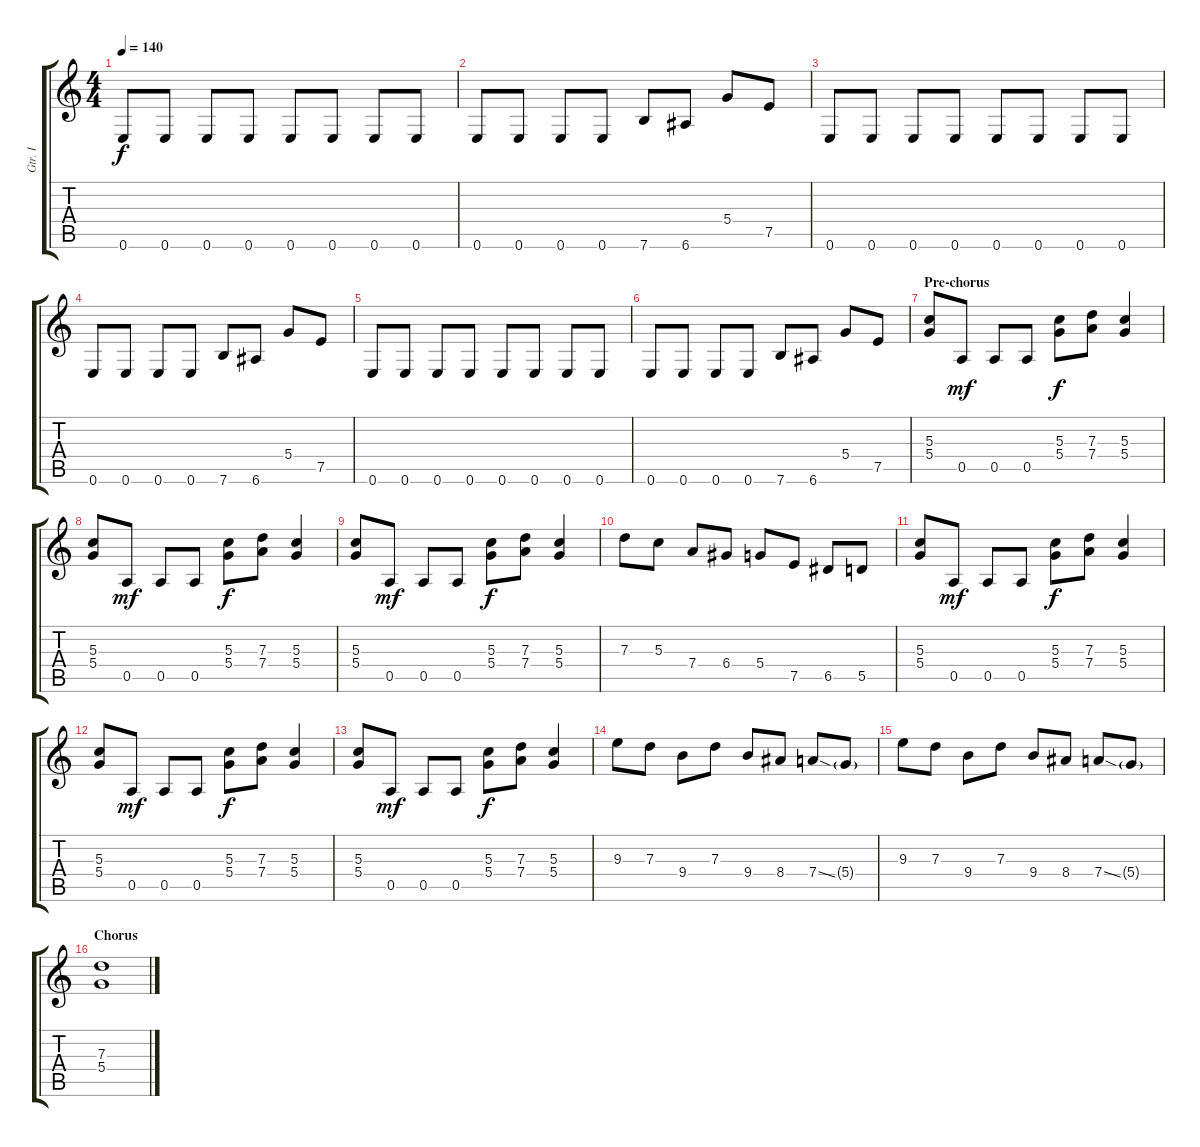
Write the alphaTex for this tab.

\track ("Gtr. I" "Gtr. I") {instrument overdrivenguitar}
\staff {score tabs}
\tuning (E4 B3 G3 D3 A2 E2) {hide}
\ts (4 4)
\tempo 140
\clef g2
\ks c
0.6.8{dy f} 0.6.8 0.6.8 0.6.8 0.6.8 0.6.8 0.6.8 0.6.8 |
0.6.8 0.6.8 0.6.8 0.6.8 7.6.8 6.6.8 5.4.8 7.5.8 |
0.6.8 0.6.8 0.6.8 0.6.8 0.6.8 0.6.8 0.6.8 0.6.8 |
0.6.8 0.6.8 0.6.8 0.6.8 7.6.8 6.6.8 5.4.8 7.5.8 |
0.6.8 0.6.8 0.6.8 0.6.8 0.6.8 0.6.8 0.6.8 0.6.8 |
0.6.8 0.6.8 0.6.8 0.6.8 7.6.8 6.6.8 5.4.8 7.5.8 |
\section ("" "Pre-chorus")
(5.3 5.4).8 0.5.8{dy mf} 0.5.8 0.5.8 (5.3 5.4).8{dy f} (7.3 7.4).8 (5.3 5.4).4 |
(5.3 5.4).8 0.5.8{dy mf} 0.5.8 0.5.8 (5.3 5.4).8{dy f} (7.3 7.4).8 (5.3 5.4).4 |
(5.3 5.4).8 0.5.8{dy mf} 0.5.8 0.5.8 (5.3 5.4).8{dy f} (7.3 7.4).8 (5.3 5.4).4 |
7.3.8 5.3.8 7.4.8 6.4.8 5.4.8 7.5.8 6.5.8 5.5.8 |
(5.3 5.4).8 0.5.8{dy mf} 0.5.8 0.5.8 (5.3 5.4).8{dy f} (7.3 7.4).8 (5.3 5.4).4 |
(5.3 5.4).8 0.5.8{dy mf} 0.5.8 0.5.8 (5.3 5.4).8{dy f} (7.3 7.4).8 (5.3 5.4).4 |
(5.3 5.4).8 0.5.8{dy mf} 0.5.8 0.5.8 (5.3 5.4).8{dy f} (7.3 7.4).8 (5.3 5.4).4 |
9.3.8 7.3.8 9.4.8 7.3.8 9.4.8 8.4.8 7.4{ss}.8 5.4{g}.8 |
9.3.8 7.3.8 9.4.8 7.3.8 9.4.8 8.4.8 7.4{ss}.8 5.4{g}.8 |
\section ("" "Chorus")
(7.3 5.4).1
